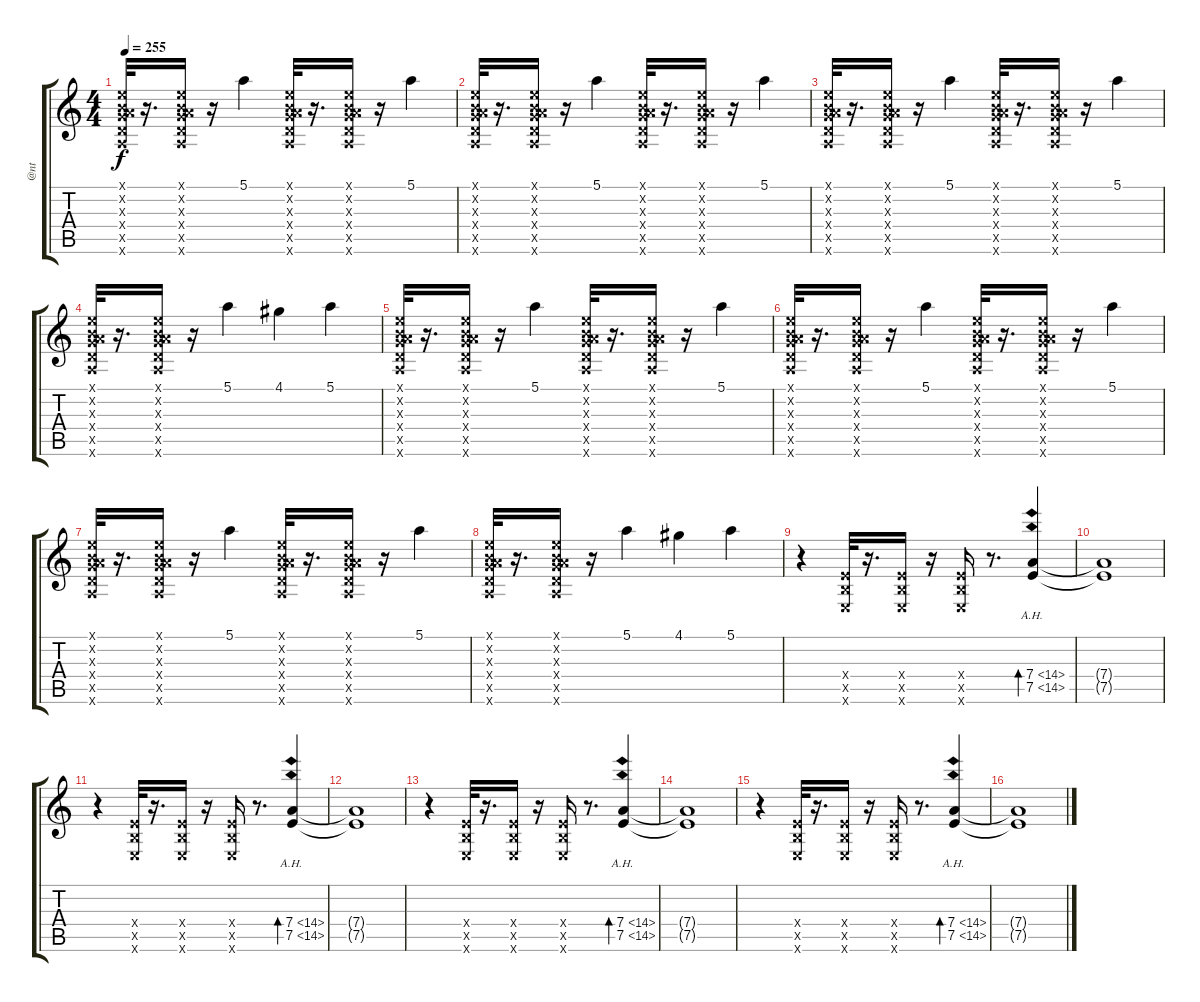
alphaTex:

\track ("@nt" "@nt") {instrument distortionguitar}
\staff {score tabs}
\tuning (E4 B3 G3 D3 A2 E2) {hide}
\ts (4 4)
\tempo 255
\clef g2
\ks c
(0.1{x} 0.2{x} 0.3{x} 7.4{x} 5.5{x} 5.6{x}).32{dy f} r.16{d} (0.1{x} 0.2{x} 0.3{x} 7.4{x} 5.5{x} 5.6{x}).16 r.16 5.1.4 (0.1{x} 0.2{x} 0.3{x} 7.4{x} 5.5{x} 5.6{x}).32 r.16{d} (0.1{x} 0.2{x} 0.3{x} 7.4{x} 5.5{x} 5.6{x}).16 r.16 5.1.4 |
(0.1{x} 0.2{x} 0.3{x} 7.4{x} 5.5{x} 5.6{x}).32 r.16{d} (0.1{x} 0.2{x} 0.3{x} 7.4{x} 5.5{x} 5.6{x}).16 r.16 5.1.4 (0.1{x} 0.2{x} 0.3{x} 7.4{x} 5.5{x} 5.6{x}).32 r.16{d} (0.1{x} 0.2{x} 0.3{x} 7.4{x} 5.5{x} 5.6{x}).16 r.16 5.1.4 |
(0.1{x} 0.2{x} 0.3{x} 7.4{x} 5.5{x} 5.6{x}).32 r.16{d} (0.1{x} 0.2{x} 0.3{x} 7.4{x} 5.5{x} 5.6{x}).16 r.16 5.1.4 (0.1{x} 0.2{x} 0.3{x} 7.4{x} 5.5{x} 5.6{x}).32 r.16{d} (0.1{x} 0.2{x} 0.3{x} 7.4{x} 5.5{x} 5.6{x}).16 r.16 5.1.4 |
(0.1{x} 0.2{x} 0.3{x} 7.4{x} 5.5{x} 5.6{x}).32 r.16{d} (0.1{x} 0.2{x} 0.3{x} 7.4{x} 5.5{x} 5.6{x}).16 r.16 5.1.4 4.1.4 5.1.4 |
(0.1{x} 0.2{x} 0.3{x} 7.4{x} 5.5{x} 5.6{x}).32 r.16{d} (0.1{x} 0.2{x} 0.3{x} 7.4{x} 5.5{x} 5.6{x}).16 r.16 5.1.4 (0.1{x} 0.2{x} 0.3{x} 7.4{x} 5.5{x} 5.6{x}).32 r.16{d} (0.1{x} 0.2{x} 0.3{x} 7.4{x} 5.5{x} 5.6{x}).16 r.16 5.1.4 |
(0.1{x} 0.2{x} 0.3{x} 7.4{x} 5.5{x} 5.6{x}).32 r.16{d} (0.1{x} 0.2{x} 0.3{x} 7.4{x} 5.5{x} 5.6{x}).16 r.16 5.1.4 (0.1{x} 0.2{x} 0.3{x} 7.4{x} 5.5{x} 5.6{x}).32 r.16{d} (0.1{x} 0.2{x} 0.3{x} 7.4{x} 5.5{x} 5.6{x}).16 r.16 5.1.4 |
(0.1{x} 0.2{x} 0.3{x} 7.4{x} 5.5{x} 5.6{x}).32 r.16{d} (0.1{x} 0.2{x} 0.3{x} 7.4{x} 5.5{x} 5.6{x}).16 r.16 5.1.4 (0.1{x} 0.2{x} 0.3{x} 7.4{x} 5.5{x} 5.6{x}).32 r.16{d} (0.1{x} 0.2{x} 0.3{x} 7.4{x} 5.5{x} 5.6{x}).16 r.16 5.1.4 |
(0.1{x} 0.2{x} 0.3{x} 7.4{x} 5.5{x} 5.6{x}).32 r.16{d} (0.1{x} 0.2{x} 0.3{x} 7.4{x} 5.5{x} 5.6{x}).16 r.16 5.1.4 4.1.4 5.1.4 |
r.4{volume 8} (2.4{x} 2.5{x} 0.6{x}).32 r.16{d} (2.4{x} 2.5{x} 0.6{x}).16 r.16 (2.4{x} 2.5{x} 0.6{x}).16 r.8{d} (7.4{ah 7} 7.5{ah 7}).4{bd 480} |
(7.4{t} 7.5{t}).1 |
r.4 (2.4{x} 2.5{x} 0.6{x}).32 r.16{d} (2.4{x} 2.5{x} 0.6{x}).16 r.16 (2.4{x} 2.5{x} 0.6{x}).16 r.8{d} (7.4{ah 7} 7.5{ah 7}).4{bd 480} |
(7.4{t} 7.5{t}).1 |
r.4 (2.4{x} 2.5{x} 0.6{x}).32 r.16{d} (2.4{x} 2.5{x} 0.6{x}).16 r.16 (2.4{x} 2.5{x} 0.6{x}).16 r.8{d} (7.4{ah 7} 7.5{ah 7}).4{bd 480} |
(7.4{t} 7.5{t}).1 |
r.4 (2.4{x} 2.5{x} 0.6{x}).32 r.16{d} (2.4{x} 2.5{x} 0.6{x}).16 r.16 (2.4{x} 2.5{x} 0.6{x}).16 r.8{d} (7.4{ah 7} 7.5{ah 7}).4{bd 480} |
(7.4{t} 7.5{t}).1
